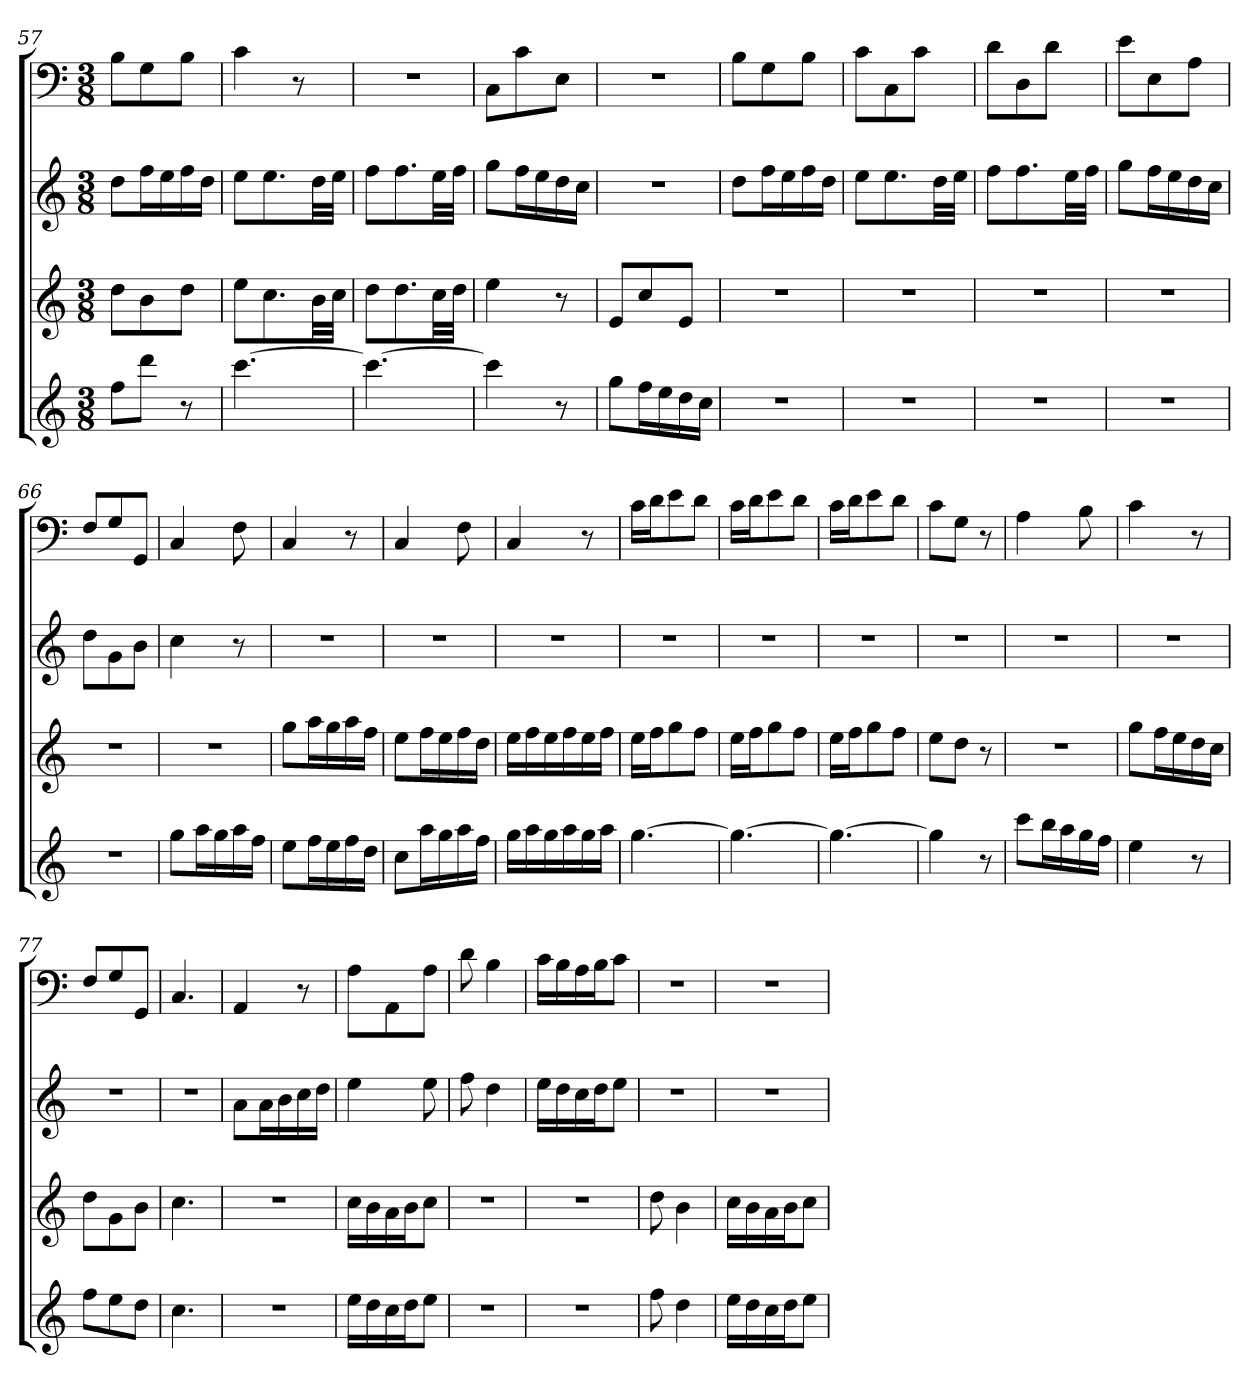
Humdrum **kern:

**kern	**kern	**kern	**kern
*part4	*part3	*part2	*part1
*staff4	*staff3	*staff2	*staff1
*	*	*	*clefF4
*k[]	*k[]	*k[]	*k[]
*C:	*C:	*C:	*C:
*M3/8	*M3/8	*M3/8	*M3/8
=57	=57	=57	=57
8ffL	8ddL	8ddL	8B\L
8dddJ	8b	16ffL	8G\
.	.	16ee	.
8r	8ddJ	16ff	8B\J
.	.	16ddJJ	.
=58	=58	=58	=58
[4.ccc	8eeL	8eeL	4c
.	8.cc	8.ee	.
.	.	.	8r
.	32bLL	32ddLL	.
.	32ccJJJ	32eeJJJ	.
=59	=59	=59	=59
4.ccc_	8ddL	8ffL	4.r
.	8.dd	8.ff	.
.	32ccLL	32eeLL	.
.	32ddJJJ	32ffJJJ	.
=60	=60	=60	=60
4ccc]	4ee	8ggL	8C\L
.	.	16ffL	8c\
.	.	16ee	.
8r	8r	16dd	8E\J
.	.	16ccJJ	.
=61	=61	=61	=61
8ggL	8eL	4.r	4.r
16ffL	8cc	.	.
16ee	.	.	.
16dd	8eJ	.	.
16ccJJ	.	.	.
=62	=62	=62	=62
4.r	4.r	8ddL	8B\L
.	.	16ffL	8G\
.	.	16ee	.
.	.	16ff	8B\J
.	.	16ddJJ	.
=63	=63	=63	=63
4.r	4.r	8eeL	8c\L
.	.	8.ee	8C\
.	.	.	8c\J
.	.	32ddLL	.
.	.	32eeJJJ	.
=64	=64	=64	=64
4.r	4.r	8ffL	8d\L
.	.	8.ff	8D\
.	.	.	8d\J
.	.	32eeLL	.
.	.	32ffJJJ	.
=65	=65	=65	=65
4.r	4.r	8ggL	8e\L
.	.	16ffL	8E\
.	.	16ee	.
.	.	16dd	8A\J
.	.	16ccJJ	.
=66	=66	=66	=66
4.r	4.r	8ddL	8F/L
.	.	8g	8G/
.	.	8bJ	8GG/J
=67	=67	=67	=67
8ggL	4.r	4cc	4C
16aaL	.	.	.
16gg	.	.	.
16aa	.	8r	8F
16ffJJ	.	.	.
=68	=68	=68	=68
8eeL	8ggL	4.r	4C
16ffL	16aaL	.	.
16ee	16gg	.	.
16ff	16aa	.	8r
16ddJJ	16ffJJ	.	.
=69	=69	=69	=69
8ccL	8eeL	4.r	4C
16aaL	16ffL	.	.
16gg	16ee	.	.
16aa	16ff	.	8F
16ffJJ	16ddJJ	.	.
=70	=70	=70	=70
16ggLL	16eeLL	4.r	4C
16aa	16ff	.	.
16gg	16ee	.	.
16aa	16ff	.	.
16gg	16ee	.	8r
16aaJJ	16ffJJ	.	.
=71	=71	=71	=71
[4.gg	16eeLL	4.r	16c\LL
.	16ffJ	.	16d\J
.	8gg	.	8e\
.	8ffJ	.	8d\J
=72	=72	=72	=72
4.gg_	16eeLL	4.r	16c\LL
.	16ffJ	.	16d\J
.	8gg	.	8e\
.	8ffJ	.	8d\J
=73	=73	=73	=73
4.gg_	16eeLL	4.r	16c\LL
.	16ffJ	.	16d\J
.	8gg	.	8e\
.	8ffJ	.	8d\J
=74	=74	=74	=74
4gg]	8eeL	4.r	8c\L
.	8ddJ	.	8G\J
8r	8r	.	8r
=75	=75	=75	=75
8cccL	4.r	4.r	4A
16bbL	.	.	.
16aa	.	.	.
16gg	.	.	8B
16ffJJ	.	.	.
=76	=76	=76	=76
4ee	8ggL	4.r	4c
.	16ffL	.	.
.	16ee	.	.
8r	16dd	.	8r
.	16ccJJ	.	.
=77	=77	=77	=77
8ffL	8ddL	4.r	8F/L
8ee	8g	.	8G/
8ddJ	8bJ	.	8GG/J
=78	=78	=78	=78
4.cc	4.cc	4.r	4.C
=79	=79	=79	=79
4.r	4.r	8aL	4AA
.	.	16aL	.
.	.	16b	.
.	.	16cc	8r
.	.	16ddJJ	.
=80	=80	=80	=80
16eeLL	16ccLL	4ee	8A\L
16dd	16b	.	.
16cc	16a	.	8AA\
16ddJ	16bJ	.	.
8eeJ	8ccJ	8ee	8A\J
=81	=81	=81	=81
4.r	4.r	8ff	8d
.	.	4dd	4B
=82	=82	=82	=82
4.r	4.r	16eeLL	16c\LL
.	.	16dd	16B\
.	.	16cc	16A\
.	.	16ddJ	16B\J
.	.	8eeJ	8c\J
=83	=83	=83	=83
8ff	8dd	4.r	4.r
4dd	4b	.	.
=84	=84	=84	=84
16eeLL	16ccLL	4.r	4.r
16dd	16b	.	.
16cc	16a	.	.
16ddJ	16bJ	.	.
8eeJ	8ccJ	.	.
=	=	=	=
*-	*-	*-	*-
